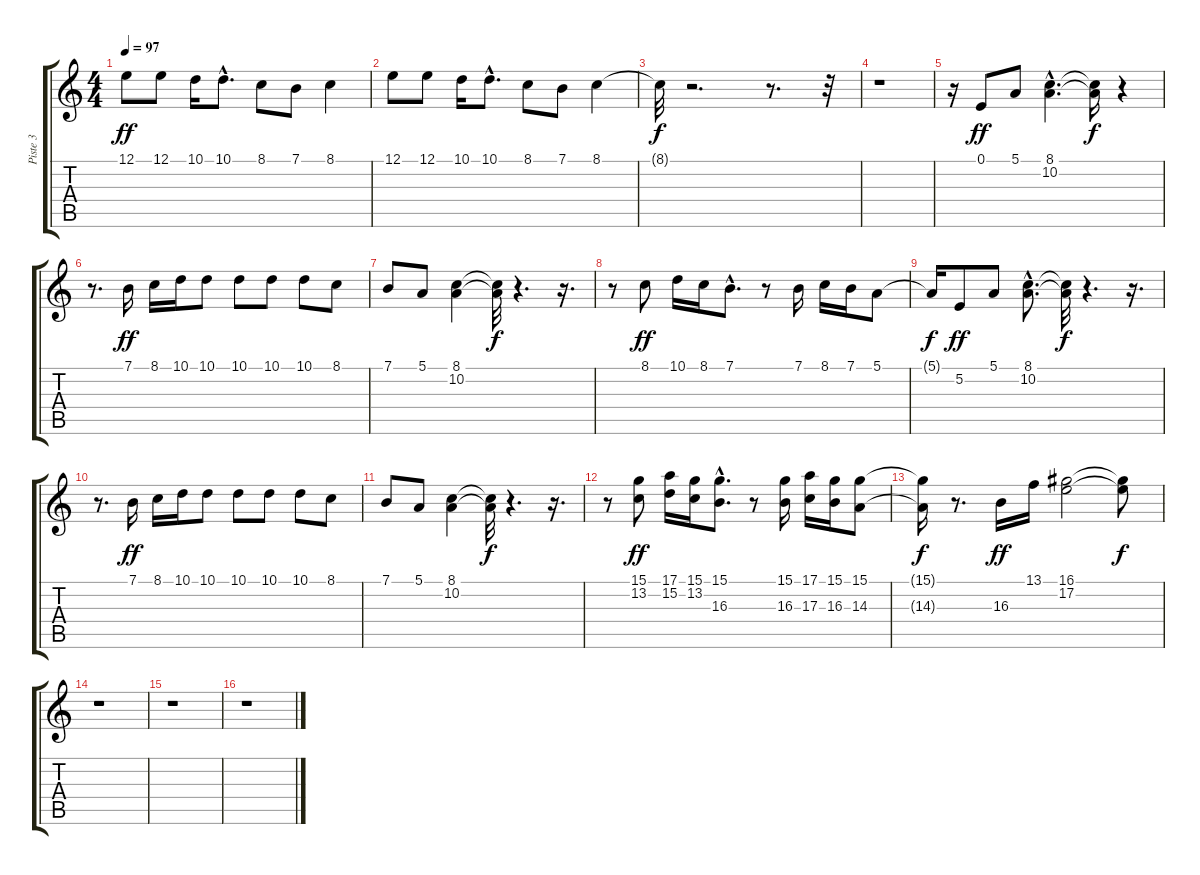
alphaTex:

\track ("Piste 3" "Piste 3") {instrument choiraahs}
\staff {score tabs}
\tuning (E4 B3 G3 D3 A2 E2) {hide}
\ts (4 4)
\tempo 97
\clef g2
\ks c
12.1.8{dy ff} 12.1.8 10.1.16 10.1{hac}.8{d} 8.1.8 7.1.8 8.1.4 |
12.1.8 12.1.8 10.1.16 10.1{hac}.8{d} 8.1.8 7.1.8 8.1.4 |
8.1{t}.32{dy f} r.2{d} r.8{d} r.32 |
r.1 |
r.16 0.1.8{dy ff} 5.1.8 (8.1{hac} 10.2{hac}).4{d} (8.1{t} 10.2{t}).16{dy f} r.4 |
r.8{d} 7.1.16{dy ff} 8.1.16 10.1.16 10.1.8 10.1.8 10.1.8 10.1.8 8.1.8 |
7.1.8 5.1.8 (8.1 10.2).4 (8.1{t} 10.2{t}).32{dy f} r.4{d} r.16{d} |
r.8 8.1.8{dy ff} 10.1.16 8.1.16 7.1{hac}.8{d} r.8 7.1.16 8.1.16 7.1.16 5.1.8 |
5.1{t}.16{dy f} 5.2.8{dy ff} 5.1.8 (8.1{hac} 10.2{hac}).8{d} (8.1{t} 10.2{t}).32{dy f} r.4{d} r.16{d} |
r.8{d} 7.1.16{dy ff} 8.1.16 10.1.16 10.1.8 10.1.8 10.1.8 10.1.8 8.1.8 |
7.1.8 5.1.8 (8.1 10.2).4 (8.1{t} 10.2{t}).32{dy f} r.4{d} r.16{d} |
r.8 (15.1 13.2).8{dy ff} (17.1 15.2).16 (15.1 13.2).16 (15.1{hac} 16.3{hac}).8{d} r.8 (15.1 16.3).16 (17.1 17.3).16 (15.1 16.3).16 (15.1 14.3).8 |
(15.1{t} 14.3{t}).16{dy f} r.8{d} 16.3.16{dy ff} 13.1.16 (16.1 17.2).2 (16.1{t} 17.2{t}).8{dy f} |
r.1 |
r.1 |
r.1
